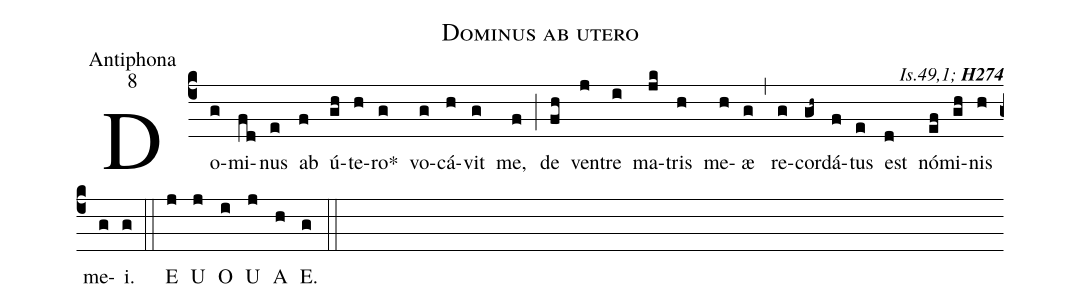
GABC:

name:Dominus ab utero;
office-part:Antiphona;
mode:8;
commentary:{\itshape\mdseries  Is.49,1;\/}  {\bfseries H274};
%%
(c4) Do(g)mi(fd)nus(e) ab(f) ú(gh)te(h)ro<sp>*</sp>(g) vo(g)cá(h)vit(g) me,(f) (;)
de(fh) ven(j)tre(i) ma(jk)tris(h) me(h)æ(g) (,)
re(g)cor(gh~)dá(f)tus(e) est(d) nó(ef)mi(gh)nis(h) me(g)i.(g) (::)
<eu>  E(j) U(j) O(i) U(j) A(h) E.(g) </eu> (::)
